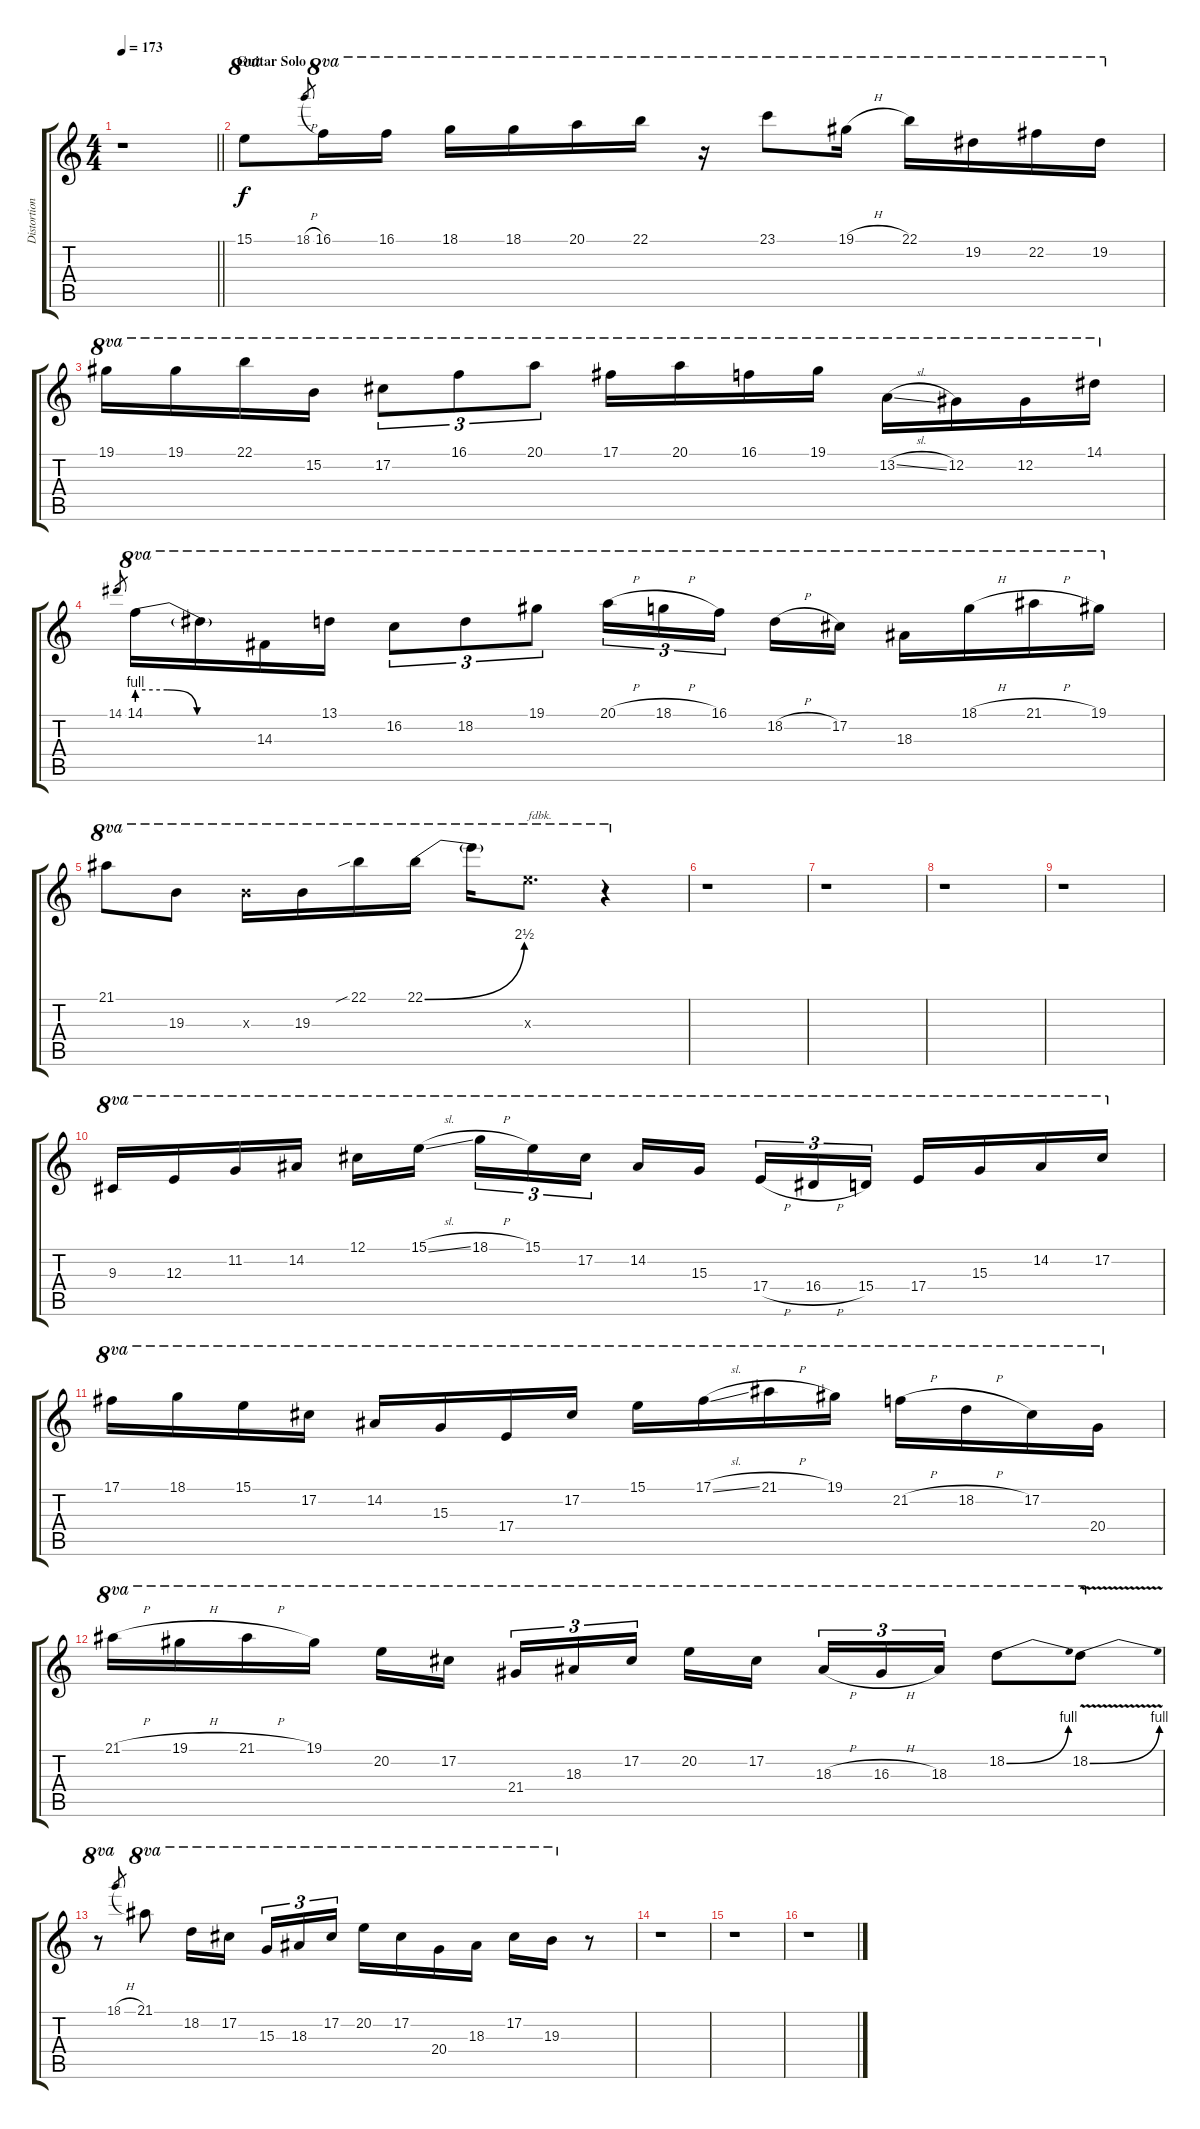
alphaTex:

\track ("Distortion guitar" "Distortion") {instrument distortionguitar}
\staff {score tabs}
\tuning (Db4 Ab3 E3 B2 Gb2 B1) {hide}
\ts (4 4)
\tempo 173
\clef g2
\barLineRight lightlight
\ks c
r.1{dy f} |
\section ("" "Guitar Solo")
15.1.8{ot 8va} 18.1{h}.8{gr} 16.1.16{ot 8va} 16.1.16{ot 8va} 18.1.16{ot 8va} 18.1.16{ot 8va} 20.1.16{ot 8va} 22.1.16{ot 8va} r.16{ot 8va} 23.1.8{ot 8va} 19.1{h}.16{ot 8va} 22.1.16{ot 8va} 19.2.16{ot 8va} 22.2.16{ot 8va} 19.2.16{ot 8va} |
19.1.16{ot 8va} 19.1.16{ot 8va} 22.1.16{ot 8va} 15.2.16{ot 8va} 17.2.8{tu (3 2) ot 8va} 16.1.8{tu (3 2) ot 8va} 20.1.8{tu (3 2) ot 8va} 17.1.16{ot 8va} 20.1.16{ot 8va} 16.1.16{ot 8va} 19.1.16{ot 8va} 13.2{sl}.16{ot 8va} 12.2.16{ot 8va} 12.2.16{ot 8va} 14.1.16{ot 8va} |
14.1.8{gr} 14.1{be (custom 0 4 15 4 30 0 60 0)}.16{ot 8va} 14.1{t}.16{ot 8va} 14.3.16{ot 8va} 13.1.16{ot 8va} 16.2.8{tu (3 2) ot 8va} 18.2.8{tu (3 2) ot 8va} 19.1.8{tu (3 2) ot 8va} 20.1{h}.16{tu (3 2) ot 8va} 18.1{h}.16{tu (3 2) ot 8va} 16.1.16{tu (3 2) ot 8va beam splitsecondary} 18.2{h}.16{ot 8va} 17.2.16{ot 8va} 18.3.16{ot 8va} 18.1{h}.16{ot 8va} 21.1{h}.16{ot 8va} 19.1.16{ot 8va} |
21.1.8{ot 8va} 19.3.8{ot 8va} 19.3{x}.16{ot 8va} 19.3.16{ot 8va} 22.1{sib}.16{ot 8va} 22.1{be (bend 0 0 60 10)}.16{ot 8va} 22.1{t}.16{ot 8va} 24.3{x}.8{d ot 8va txt "fdbk."} r.4{ot 8va} |
r.1 |
r.1 |
r.1 |
r.1 |
9.3.16{ot 8va} 12.3.16{ot 8va} 11.2.16{ot 8va} 14.2.16{ot 8va} 12.1.16{ot 8va} 15.1{sl}.16{ot 8va beam splitsecondary} 18.1{h}.16{tu (3 2) ot 8va} 15.1.16{tu (3 2) ot 8va} 17.2.16{tu (3 2) ot 8va} 14.2.16{ot 8va} 15.3.16{ot 8va beam splitsecondary} 17.4{h}.16{tu (3 2) ot 8va} 16.4{h}.16{tu (3 2) ot 8va} 15.4.16{tu (3 2) ot 8va} 17.4.16{ot 8va} 15.3.16{ot 8va} 14.2.16{ot 8va} 17.2.16{ot 8va} |
17.1.16{ot 8va} 18.1.16{ot 8va} 15.1.16{ot 8va} 17.2.16{ot 8va} 14.2.16{ot 8va} 15.3.16{ot 8va} 17.4.16{ot 8va} 17.2.16{ot 8va} 15.1.16{ot 8va} 17.1{sl}.16{ot 8va} 21.1{h}.16{ot 8va} 19.1.16{ot 8va} 21.2{h}.16{ot 8va} 18.2{h}.16{ot 8va} 17.2.16{ot 8va} 20.4.16{ot 8va} |
21.1{h}.16{ot 8va} 19.1{h}.16{ot 8va} 21.1{h}.16{ot 8va} 19.1.16{ot 8va} 20.2.16{ot 8va} 17.2.16{ot 8va beam splitsecondary} 21.4.16{tu (3 2) ot 8va} 18.3.16{tu (3 2) ot 8va} 17.2.16{tu (3 2) ot 8va} 20.2.16{ot 8va} 17.2.16{ot 8va beam splitsecondary} 18.3{h}.16{tu (3 2) ot 8va} 16.3{h}.16{tu (3 2) ot 8va} 18.3.16{tu (3 2) ot 8va} 18.2{be (bend 0 0 60 4)}.8{ot 8va} 18.2{be (bend 0 0 60 4) v}.8{ot 8va} |
r.8{ot 8va} 18.1{h}.8{gr} 21.1.8{ot 8va} 18.2.16{ot 8va} 17.2.16{ot 8va beam splitsecondary} 15.3.16{tu (3 2) ot 8va} 18.3.16{tu (3 2) ot 8va} 17.2.16{tu (3 2) ot 8va} 20.2.16{ot 8va} 17.2.16{ot 8va} 20.4.16{ot 8va} 18.3.16{ot 8va} 17.2.16{ot 8va} 19.3.16{ot 8va} r.8 |
r.1 |
r.1 |
r.1
